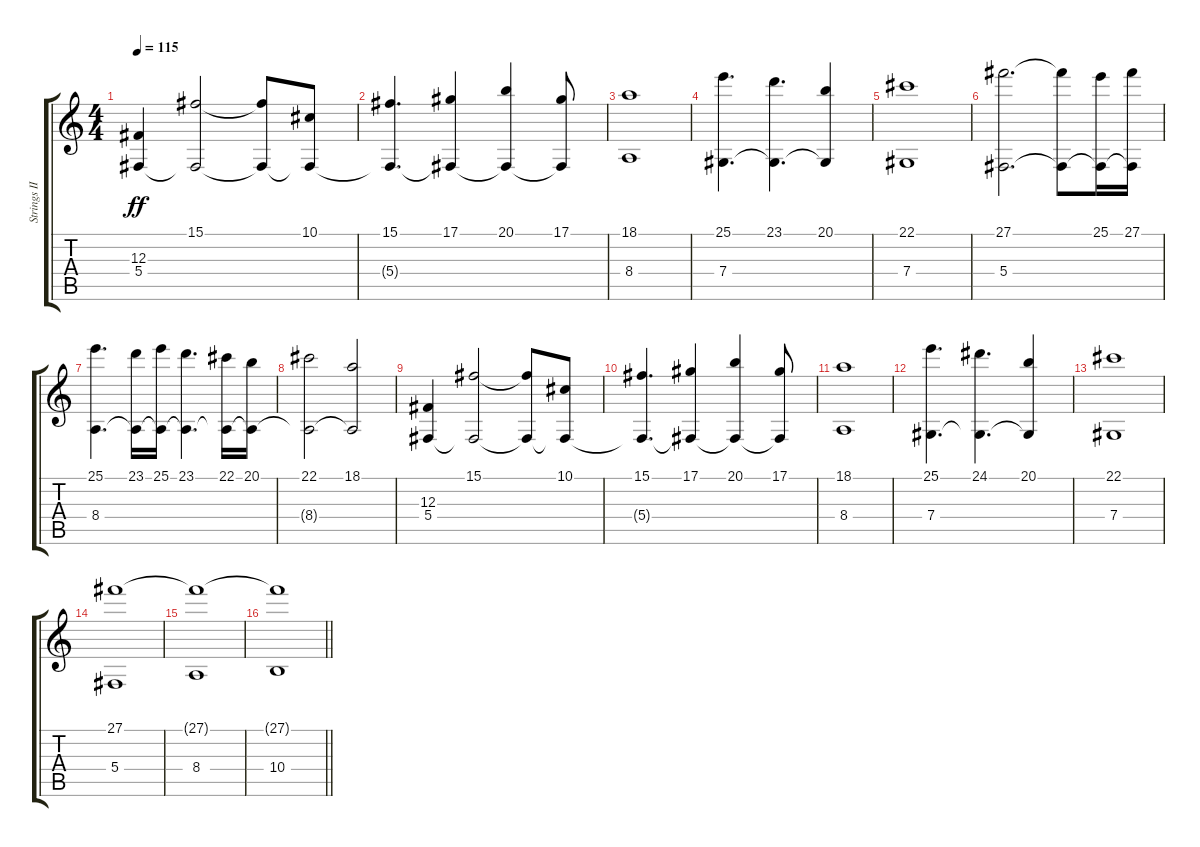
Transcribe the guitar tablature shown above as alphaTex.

\track ("Strings II" "Strings II") {instrument stringensemble1}
\staff {score tabs}
\tuning (Eb4 Bb3 Gb3 Db3 Ab2 Eb2) {hide}
\ts (4 4)
\tempo 115
\clef g2
\ks c
(12.3 5.4).4{dy ff} (15.1 5.4{t}).2 (15.1{t} 5.4{t}).8 (10.1 5.4{t}).8 |
(15.1 5.4{t}).4{d} (17.1 5.4{t}).4 (20.1 5.4{t}).4 (17.1 5.4{t}).8 |
(18.1 8.4).1 |
(25.1 7.4).4{d} (23.1 7.4{t}).4{d} (20.1 7.4{t}).4 |
(22.1 7.4).1 |
(27.1 5.4).2{d} (27.1{t} 5.4{t}).8 (25.1 5.4{t}).16 (27.1 5.4{t}).16 |
(25.1 8.4).4{d} (23.1 8.4{t}).16 (25.1 8.4{t}).16 (23.1 8.4{t}).4{d} (22.1 8.4{t}).16 (20.1 8.4{t}).16 |
(22.1 8.4{t}).2 (18.1 8.4{t}).2 |
(12.3 5.4).4 (15.1 5.4{t}).2 (15.1{t} 5.4{t}).8 (10.1 5.4{t}).8 |
(15.1 5.4{t}).4{d} (17.1 5.4{t}).4 (20.1 5.4{t}).4 (17.1 5.4{t}).8 |
(18.1 8.4).1 |
(25.1 7.4).4{d} (24.1 7.4{t}).4{d} (20.1 7.4{t}).4 |
(22.1 7.4).1 |
(27.1 5.4).1 |
(27.1{t} 8.4).1 |
\barLineRight lightlight
(27.1{t} 10.4).1
